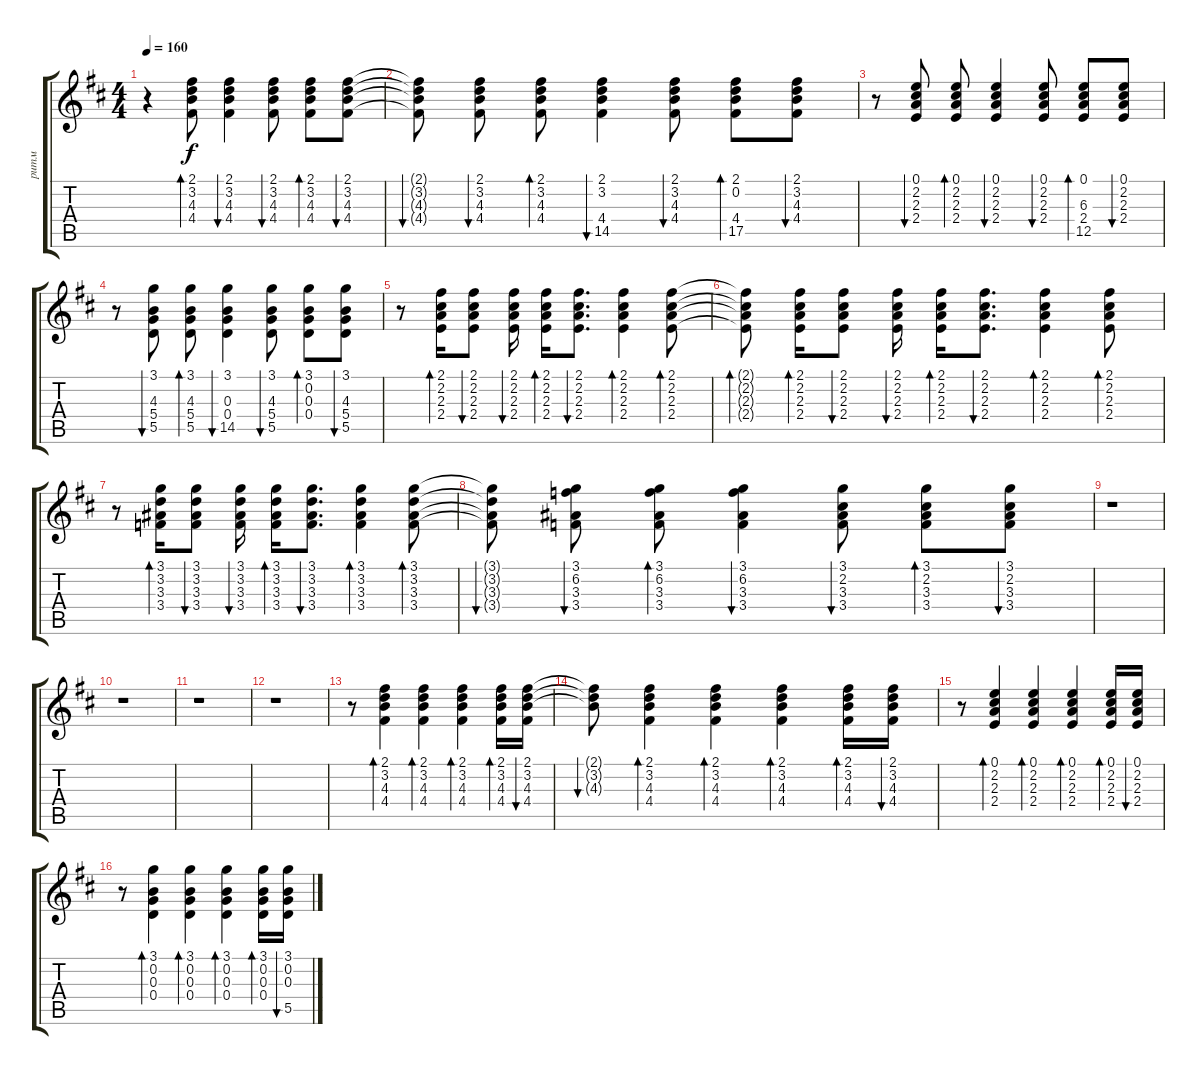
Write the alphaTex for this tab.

\track ("ритм" "ритм") {instrument acousticguitarsteel}
\staff {score tabs}
\tuning (E4 B3 G3 D3 A2 E2) {hide}
\ts (4 4)
\tempo 160
\clef g2
\ks bminor
r.4{dy f} (2.1 3.2 4.3 4.4).8{bd 60} (2.1 3.2 4.3 4.4).4{bu 60} (2.1 3.2 4.3 4.4).8{bu 60} (2.1 3.2 4.3 4.4).8{bd 60} (2.1 3.2 4.3 4.4).8{bu 60} |
(2.1{t} 3.2{t} 4.3{t} 4.4{t}).8{bu 60 beam split} (2.1 3.2 4.3 4.4).8{bu 60} (2.1 3.2 4.3 4.4).8{bd 60} (2.1 3.2 4.4 14.5).4{bu 60} (2.1 3.2 4.3 4.4).8{bu 60} (2.1 0.2 4.4 17.5).8{bd 60} (2.1 3.2 4.3 4.4).8{bu 60} |
r.8{beam split} (0.1 2.2 2.3 2.4).8{bu 60} (0.1 2.2 2.3 2.4).8{bd 60} (0.1 2.2 2.3 2.4).4{bu 60} (0.1 2.2 2.3 2.4).8{bu 60} (0.1 6.3 2.4 12.5).8{bd 60} (0.1 2.2 2.3 2.4).8{bu 60} |
r.8{beam split} (3.1 4.3 5.4 5.5).8{bu 60} (3.1 4.3 5.4 5.5).8{bd 60} (3.1 0.3 0.4 14.5).4{bu 60} (3.1 4.3 5.4 5.5).8{bu 60} (3.1 0.2 0.3 0.4).8{bd 60} (3.1 4.3 5.4 5.5).8{bu 60} |
r.8 (2.1 2.2 2.3 2.4).16{bd 60} (2.1 2.2 2.3 2.4).8{bu 60} (2.1 2.2 2.3 2.4).16{bu 60 beam split} (2.1 2.2 2.3 2.4).16{bd 60} (2.1 2.2 2.3 2.4).8{d bu 60} (2.1 2.2 2.3 2.4).4{bd 60} (2.1 2.2 2.3 2.4).8{bd 60} |
(2.1{t} 2.2{t} 2.3{t} 2.4{t}).8{bd 60 beam split} (2.1 2.2 2.3 2.4).16{bd 60} (2.1 2.2 2.3 2.4).8{bu 60} (2.1 2.2 2.3 2.4).16{bu 60 beam split} (2.1 2.2 2.3 2.4).16{bd 60} (2.1 2.2 2.3 2.4).8{d bu 60} (2.1 2.2 2.3 2.4).4{bd 60} (2.1 2.2 2.3 2.4).8{bd 60} |
r.8 (3.1 3.2 3.3 3.4).16{bd 60} (3.1 3.2 3.3 3.4).8{bu 60} (3.1 3.2 3.3 3.4).16{bu 60 beam split} (3.1 3.2 3.3 3.4).16{bd 60} (3.1 3.2 3.3 3.4).8{d bu 60} (3.1 3.2 3.3 3.4).4{bd 60} (3.1 3.2 3.3 3.4).8{bd 60} |
(3.1{t} 3.2{t} 3.3{t} 3.4{t}).8{bu 60 beam split} (3.1 6.2 3.3 3.4).8{bu 60} (3.1 6.2 3.3 3.4).8{bd 60} (3.1 6.2 3.3 3.4).4{bu 60} (3.1 2.2 3.3 3.4).8{bu 60} (3.1 2.2 3.3 3.4).8{bd 60} (3.1 2.2 3.3 3.4).8{bu 60} |
r.1 |
r.1 |
r.1 |
r.1 |
r.8 (2.1 3.2 4.3 4.4).4{bd 60} (2.1 3.2 4.3 4.4).4{bd 60} (2.1 3.2 4.3 4.4).4{bd 60} (2.1 3.2 4.3 4.4).16{bd 60} (2.1 3.2 4.3 4.4).16{bu 60} |
(2.1{t} 3.2{t} 4.3{t}).8{bu 60} (2.1 3.2 4.3 4.4).4{bd 60} (2.1 3.2 4.3 4.4).4{bd 60} (2.1 3.2 4.3 4.4).4{bd 60} (2.1 3.2 4.3 4.4).16{bd 60} (2.1 3.2 4.3 4.4).16{bu 60} |
r.8 (0.1 2.2 2.3 2.4).4{bd 60} (0.1 2.2 2.3 2.4).4{bd 60} (0.1 2.2 2.3 2.4).4{bd 60} (0.1 2.2 2.3 2.4).16{bd 60} (0.1 2.2 2.3 2.4).16{bu 60} |
r.8 (3.1 0.2 0.3 0.4).4{bd 60} (3.1 0.2 0.3 0.4).4{bd 60} (3.1 0.2 0.3 0.4).4{bd 60} (3.1 0.2 0.3 0.4).16{bd 60} (3.1 0.2 0.3 5.5).16{bu 60}
